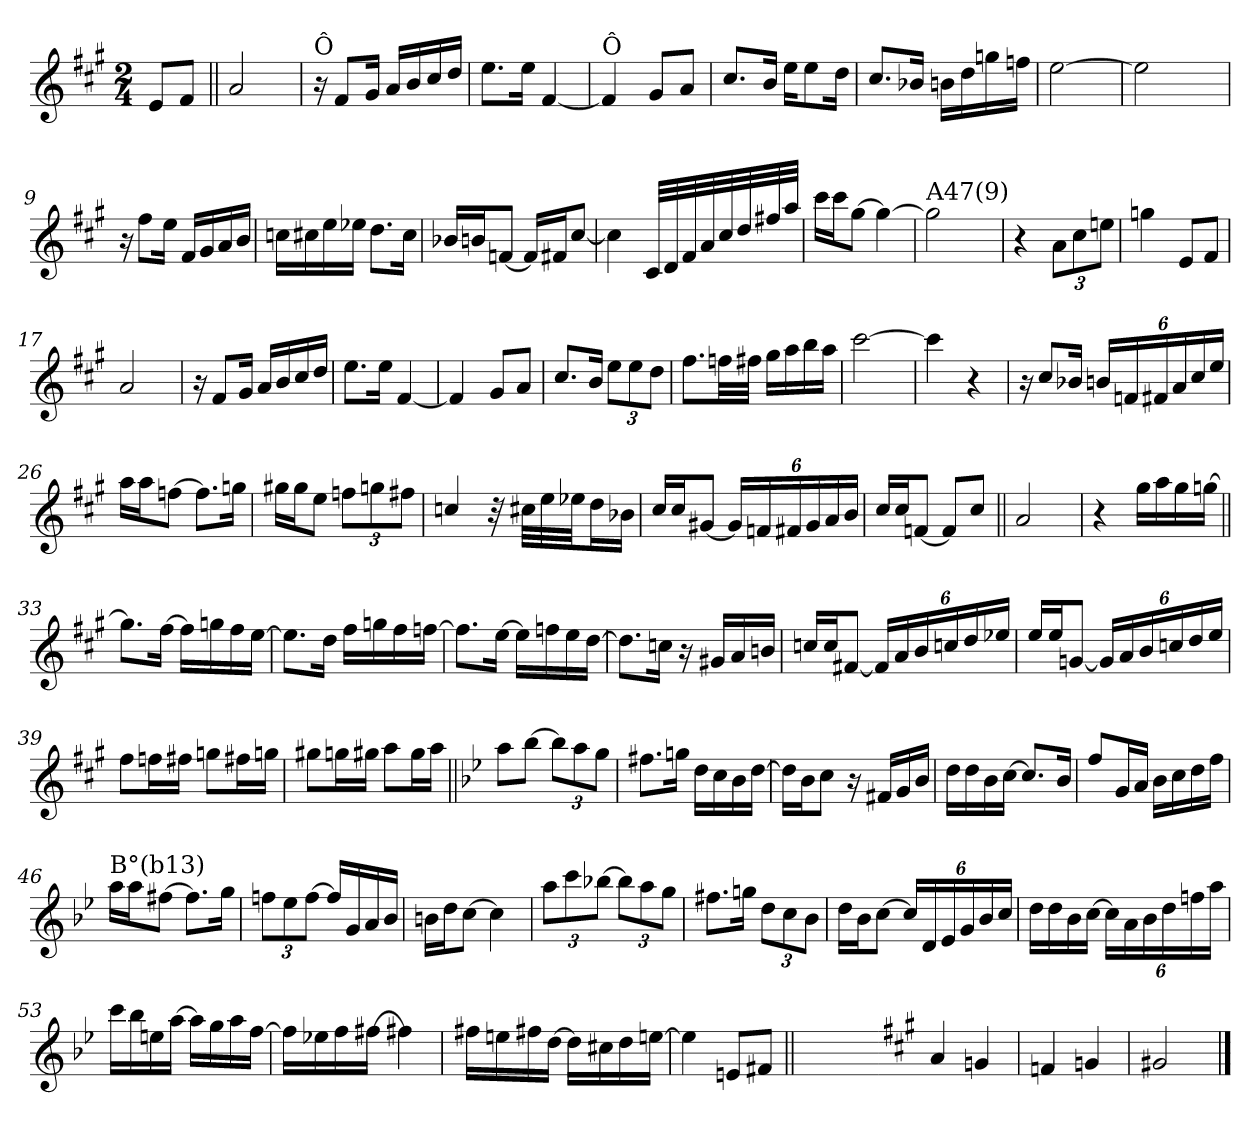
**kern
*part1
*staff1
*clefG2
*k[f#c#g#]
*A:
*M2/4
=
8e/L
8f#/J
=1||
2a/
=2
!LO:TX:a:t=Ô
16r
8f#/L
16g#/Jk
16a/LL
16b/
16cc#/
16dd/JJ
=3
8.ee\L
16ee\Jk
[4f#/
=4
!LO:TX:a:t=Ô
4f#/]
8g#/L
8a/J
!!LO:LB:g=z
=5
8.cc#/L
16b/Jk
16ee\KL
8ee\
16dd\Jk
=6
8.cc#/L
16b-X/Jk
16bn\LL
16dd\
16ggn\
16ffn\JJ
=7
[2ee\
=8
*^
2ee\]	4rcyy
.	4rcyy
*v	*v
=9
16r
8ff#\L
16ee\Jk
16f#/LL
16g#/
16a/
16b/JJ
!!LO:LB:g=z
=10
16ccn\LL
16cc#X\
16ee\
16ee-X\JJ
8.dd\L
16cc#\Jk
=11
16b-X/LL
16bn/J
[8fn/J
16f/LL]
16f#X/J
[8cc#/J
=12
4cc#\]
32c#/LLL
32d/
32f#/
32a/
32cc#/
32dd/
32ff#X/
32aa/JJJ
=13
16ccc#\LL
16ccc#\J
[8gg#\J
4gg#\_
!!LO:LB:g=z
=14
*^
!LO:TX:a:t=A47(9)	!
2gg#\]	4rcyy
.	4rcyy
*v	*v
=15
4r
12a\L
12cc#\
12een\J
=16
4ggn\
8e/L
8f#/J
=17
2a/
=18
16r
8f#/L
16g#/Jk
16a/LL
16b/
16cc#/
16dd/JJ
!!LO:LB:g=z
=19
8.ee\L
16ee\Jk
[4f#/
=20
4f#/]
8g#/L
8a/J
=21
8.cc#/L
16b/Jk
12ee\L
12ee\
12dd\J
=22
8.ff#\L
32ffn\LL
32ff#X\JJJ
16gg#\LL
16aa\
16bb\
16aa\JJ
!!LO:LB:g=z
=23
[2ccc#\
=24
4ccc#\]
4r
=25
16r
8cc#/L
16b-X/Jk
24bn/LL
24fn/
24f#X/
24a/
24cc#/
24ee/JJ
=26
16aa\LL
16aa\J
[8ffn\J
8.ff\L]
16ggn\Jk
!!LO:LB:g=z
=27
16gg#X\LL
16gg#\J
8ee\J
12ffn\L
12ggn\
12ff#X\J
=28
4ccn/
32r
32cc#X\LLL
32ee\
32ee-X\JJ
16dd\L
16b-X\JJ
=29
16cc#/LL
16cc#/J
[8g#X/J
24g#/LL]
24fn/
24f#X/
24g#/
24a/
24b/JJ
=30
16cc#/LL
16cc#/J
[8fn/J
8f/L]
8cc#/J
!!LO:LB:g=z
=31||
2a/
=32
4r
16gg#\LL
16aa\
16gg#\
[16ggn\JJ
=33||
8.ggn\L]
[16ff#\Jk
16ff#\LL]
16ggn\
16ff#\
[16ee\JJ
=34
8.ee\L]
16dd\Jk
16ff#\LL
16ggn\
16ff#\
[16ffn\JJ
!!LO:LB:g=z
=35
8.ffn\L]
[16ee\Jk
16ee\LL]
16ffn\
16ee\
[16dd\JJ
=36
8.dd\L]
16ccn\Jk
16r
16g#X/LL
16a/
16bn/JJ
=37
16ccn/LL
16cc/J
[8f#X/J
24f#/LL]
24a/
24b/
24ccn/
24dd/
24ee-X/JJ
=38
16ee/LL
16ee/J
[8gn/J
24g/LL]
24a/
24b/
24ccn/
24dd/
24ee/JJ
!!LO:PB:g=z
=39
8ff#\L
16ffn\L
16ff#X\JJ
8ggn\L
16ff#X\L
16ggn\JJ
=40
8gg#X\L
16ggn\L
16gg#X\JJ
8aa\L
16gg#\L
16aa\JJ
=41||
*k[b-e-]
*B-:
8aa\L
[8bb-\J
12bb-\L]
12aa\
12gg\J
=42
8.ff#X\L
16ggn\Jk
16dd\LL
16cc\
16b-\
[16dd\JJ
!!LO:LB:g=z
=43
16dd\LL]
16b-\J
8cc\J
16r
16f#X/LL
16g/
16b-/JJ
=44
16dd\LL
16dd\
16b-\
[16cc\JJ
8.cc/L]
16b-/Jk
=45
8ff/L
16g/L
16a/JJ
16b-\LL
16cc\
16dd\
16ff\JJ
=46
!LO:TX:a:t=B°(b13)
16aa\LL
16aa\J
[8ff#X\J
8.ff#\L]
16gg\Jk
!!LO:LB:g=z
=47
12ffn\L
12ee-\
[12ff\J
16ff/LL]
16g/
16a/
16b-/JJ
=48
16bn\LL
16dd\J
[8cc\J
4cc\]
=49
12aa\L
12ccc\
[12bb-X\J
12bb-\L]
12aa\
12gg\J
=50
8.ff#X\L
16ggn\Jk
12dd\L
12cc\
12b-\J
!!LO:LB:g=z
=51
16dd\LL
16b-\J
[8cc\J
24cc/LL]
24d/
24e-/
24g/
24b-/
24cc/JJ
=52
16dd\LL
16dd\
16b-\
[16cc\JJ
24cc\LL]
24a\
24b-\
24dd\
24ffn\
24aa\JJ
=53
16ccc\LL
16bb-\
16een\
[16aa\JJ
16aa\LL]
16gg\
16aa\
[16ff\JJ
!!LO:LB:g=z
=54
16ff\LL]
16ee-X\
16ff\
[16ff#X\JJ
4ff#X\]
=55
16ff#X\LL
16een\
16ff#X\
[16dd\JJ
16dd\LL]
16cc#X\
16dd\
[16een\JJ
=56
4een\]
8en/L
8f#X/J
=57||
2ryy
!!LO:LB:g=z
=58-
*k[f#c#g#]
*A:
4a/
4gn/
=59
4fn/
4gn/
=60
2g#X/
==
*-
